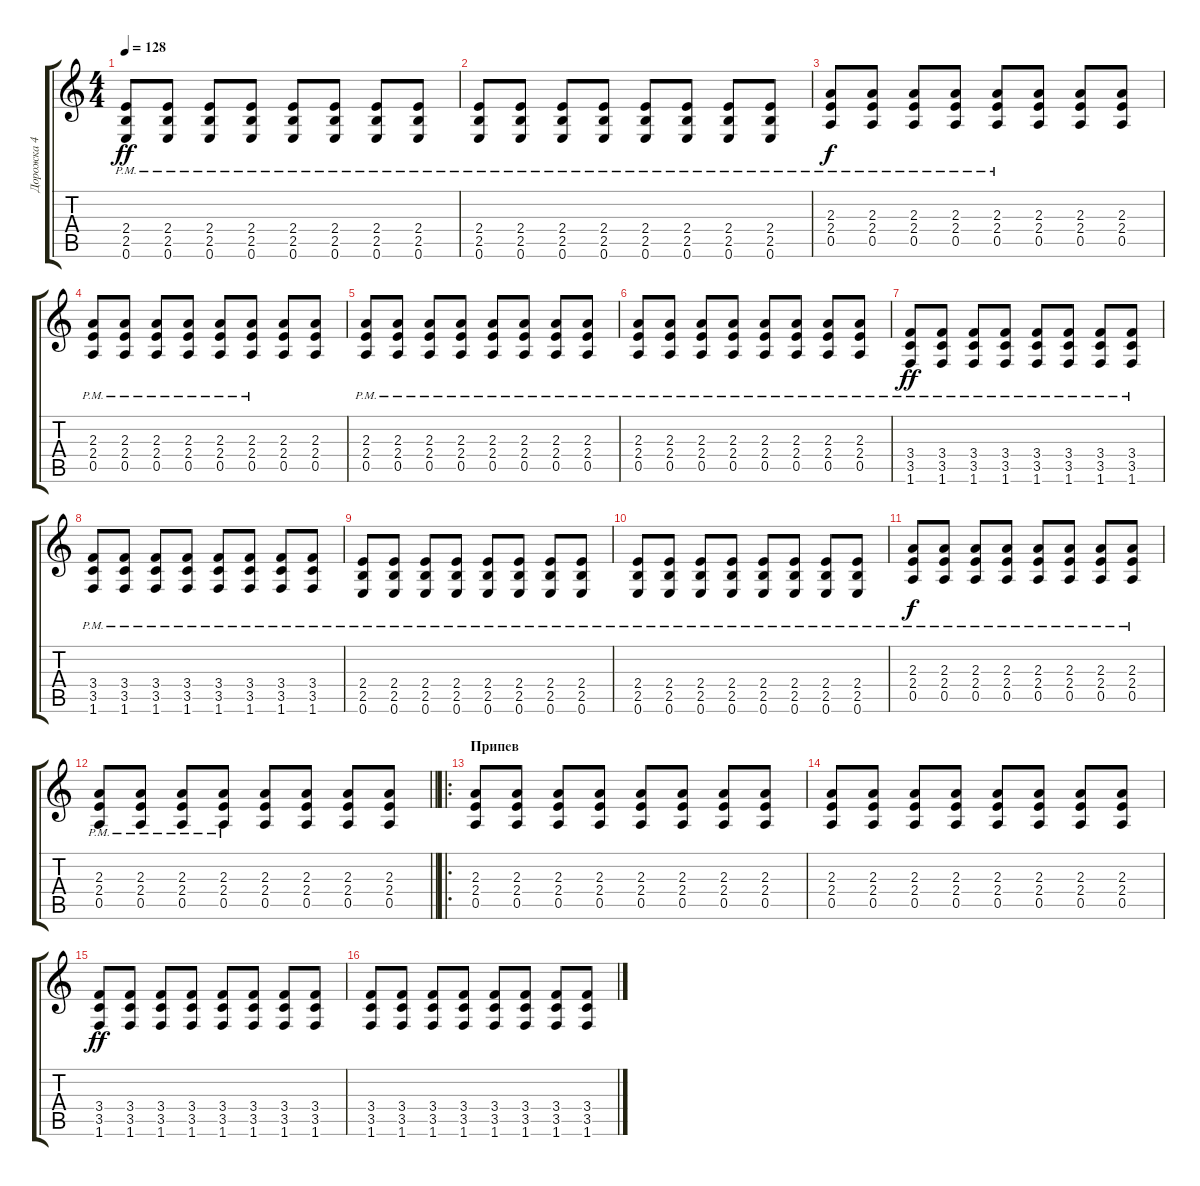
\track ("Дорожка 4" "Дорожка 4") {instrument distortionguitar}
\staff {score tabs}
\tuning (E4 B3 G3 D3 A2 E2) {hide}
\ts (4 4)
\tempo 128
\clef g2
\ks c
(2.4{pm} 2.5{pm} 0.6{pm}).8{dy ff} (2.4{pm} 2.5{pm} 0.6{pm}).8 (2.4{pm} 2.5{pm} 0.6{pm}).8 (2.4{pm} 2.5{pm} 0.6{pm}).8 (2.4{pm} 2.5{pm} 0.6{pm}).8 (2.4{pm} 2.5{pm} 0.6{pm}).8 (2.4{pm} 2.5{pm} 0.6{pm}).8 (2.4{pm} 2.5{pm} 0.6{pm}).8 |
(2.4{pm} 2.5{pm} 0.6{pm}).8 (2.4{pm} 2.5{pm} 0.6{pm}).8 (2.4{pm} 2.5{pm} 0.6{pm}).8 (2.4{pm} 2.5{pm} 0.6{pm}).8 (2.4{pm} 2.5{pm} 0.6{pm}).8 (2.4{pm} 2.5{pm} 0.6{pm}).8 (2.4{pm} 2.5{pm} 0.6{pm}).8 (2.4{pm} 2.5{pm} 0.6{pm}).8 |
(2.3{pm} 2.4{pm} 0.5{pm}).8{dy f} (2.3{pm} 2.4{pm} 0.5{pm}).8 (2.3{pm} 2.4{pm} 0.5{pm}).8 (2.3{pm} 2.4{pm} 0.5{pm}).8 (2.3{pm} 2.4{pm} 0.5{pm}).8 (2.3 2.4 0.5).8 (2.3 2.4 0.5).8 (2.3 2.4 0.5).8 |
(2.3{pm} 2.4{pm} 0.5{pm}).8 (2.3{pm} 2.4{pm} 0.5{pm}).8 (2.3{pm} 2.4{pm} 0.5{pm}).8 (2.3{pm} 2.4{pm} 0.5{pm}).8 (2.3{pm} 2.4{pm} 0.5{pm}).8 (2.3{pm} 2.4{pm} 0.5{pm}).8 (2.3 2.4 0.5).8 (2.3 2.4 0.5).8 |
(2.3{pm} 2.4{pm} 0.5{pm}).8{balance 16 instrument distortionguitar} (2.3{pm} 2.4{pm} 0.5{pm}).8 (2.3{pm} 2.4{pm} 0.5{pm}).8 (2.3{pm} 2.4{pm} 0.5{pm}).8 (2.3{pm} 2.4{pm} 0.5{pm}).8 (2.3{pm} 2.4{pm} 0.5{pm}).8 (2.3{pm} 2.4{pm} 0.5{pm}).8 (2.3{pm} 2.4{pm} 0.5{pm}).8 |
(2.3{pm} 2.4{pm} 0.5{pm}).8 (2.3{pm} 2.4{pm} 0.5{pm}).8 (2.3{pm} 2.4{pm} 0.5{pm}).8 (2.3{pm} 2.4{pm} 0.5{pm}).8 (2.3{pm} 2.4{pm} 0.5{pm}).8 (2.3{pm} 2.4{pm} 0.5{pm}).8 (2.3{pm} 2.4{pm} 0.5{pm}).8 (2.3{pm} 2.4{pm} 0.5{pm}).8 |
(3.4{pm} 3.5{pm} 1.6{pm}).8{dy ff} (3.4{pm} 3.5{pm} 1.6{pm}).8 (3.4{pm} 3.5{pm} 1.6{pm}).8 (3.4{pm} 3.5{pm} 1.6{pm}).8 (3.4{pm} 3.5{pm} 1.6{pm}).8 (3.4{pm} 3.5{pm} 1.6{pm}).8 (3.4{pm} 3.5{pm} 1.6{pm}).8 (3.4{pm} 3.5{pm} 1.6{pm}).8 |
(3.4{pm} 3.5{pm} 1.6{pm}).8 (3.4{pm} 3.5{pm} 1.6{pm}).8 (3.4{pm} 3.5{pm} 1.6{pm}).8 (3.4{pm} 3.5{pm} 1.6{pm}).8 (3.4{pm} 3.5{pm} 1.6{pm}).8 (3.4{pm} 3.5{pm} 1.6{pm}).8 (3.4{pm} 3.5{pm} 1.6{pm}).8 (3.4{pm} 3.5{pm} 1.6{pm}).8 |
(2.4{pm} 2.5{pm} 0.6{pm}).8 (2.4{pm} 2.5{pm} 0.6{pm}).8 (2.4{pm} 2.5{pm} 0.6{pm}).8 (2.4{pm} 2.5{pm} 0.6{pm}).8 (2.4{pm} 2.5{pm} 0.6{pm}).8 (2.4{pm} 2.5{pm} 0.6{pm}).8 (2.4{pm} 2.5{pm} 0.6{pm}).8 (2.4{pm} 2.5{pm} 0.6{pm}).8 |
(2.4{pm} 2.5{pm} 0.6{pm}).8 (2.4{pm} 2.5{pm} 0.6{pm}).8 (2.4{pm} 2.5{pm} 0.6{pm}).8 (2.4{pm} 2.5{pm} 0.6{pm}).8 (2.4{pm} 2.5{pm} 0.6{pm}).8 (2.4{pm} 2.5{pm} 0.6{pm}).8 (2.4{pm} 2.5{pm} 0.6{pm}).8 (2.4{pm} 2.5{pm} 0.6{pm}).8 |
(2.3{pm} 2.4{pm} 0.5{pm}).8{dy f} (2.3{pm} 2.4{pm} 0.5{pm}).8 (2.3{pm} 2.4{pm} 0.5{pm}).8 (2.3{pm} 2.4{pm} 0.5{pm}).8 (2.3{pm} 2.4{pm} 0.5{pm}).8 (2.3{pm} 2.4{pm} 0.5{pm}).8 (2.3{pm} 2.4{pm} 0.5{pm}).8 (2.3{pm} 2.4{pm} 0.5{pm}).8 |
\barLineRight lightlight
(2.3{pm} 2.4{pm} 0.5{pm}).8 (2.3{pm} 2.4{pm} 0.5{pm}).8 (2.3{pm} 2.4{pm} 0.5{pm}).8 (2.3{pm} 2.4{pm} 0.5{pm}).8 (2.3 2.4 0.5).8 (2.3 2.4 0.5).8 (2.3 2.4 0.5).8 (2.3 2.4 0.5).8 |
\ro
\section ("" "Припев")
(2.3 2.4 0.5).8{balance 16} (2.3 2.4 0.5).8 (2.3 2.4 0.5).8 (2.3 2.4 0.5).8 (2.3 2.4 0.5).8 (2.3 2.4 0.5).8 (2.3 2.4 0.5).8 (2.3 2.4 0.5).8 |
(2.3 2.4 0.5).8 (2.3 2.4 0.5).8 (2.3 2.4 0.5).8 (2.3 2.4 0.5).8 (2.3 2.4 0.5).8 (2.3 2.4 0.5).8 (2.3 2.4 0.5).8 (2.3 2.4 0.5).8 |
(3.4 3.5 1.6).8{dy ff} (3.4 3.5 1.6).8 (3.4 3.5 1.6).8 (3.4 3.5 1.6).8 (3.4 3.5 1.6).8 (3.4 3.5 1.6).8 (3.4 3.5 1.6).8 (3.4 3.5 1.6).8 |
(3.4 3.5 1.6).8 (3.4 3.5 1.6).8 (3.4 3.5 1.6).8 (3.4 3.5 1.6).8 (3.4 3.5 1.6).8 (3.4 3.5 1.6).8 (3.4 3.5 1.6).8 (3.4 3.5 1.6).8
